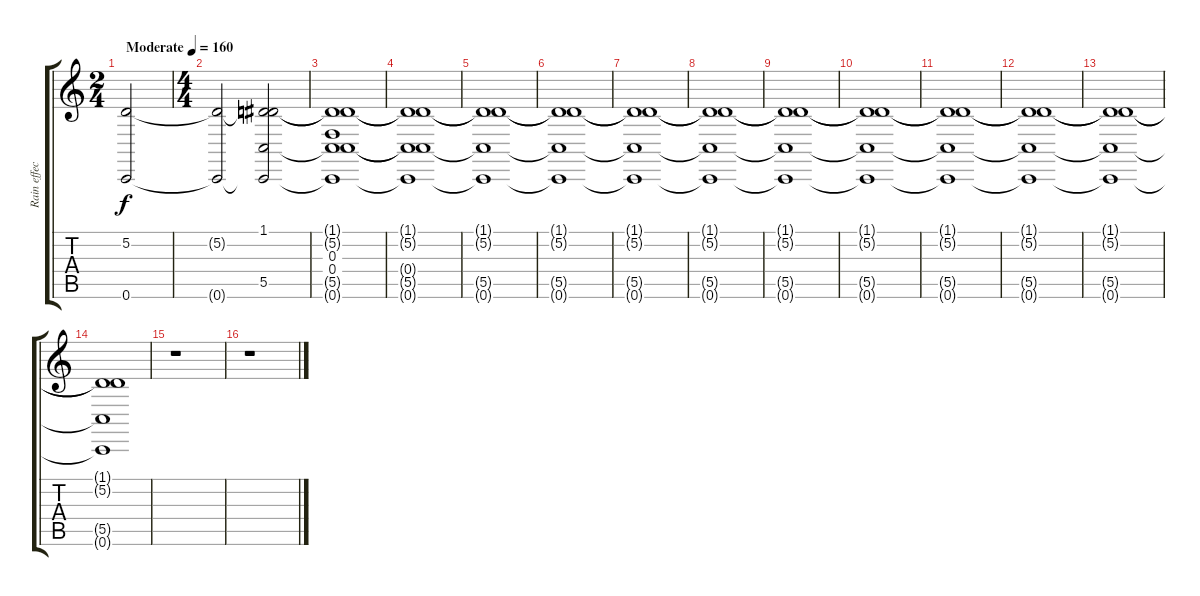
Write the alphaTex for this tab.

\track ("Rain effect" "Rain effec") {instrument applause}
\staff {score tabs}
\tuning (D4 A3 F3 C3 G2 C2) {hide}
\ts (2 4)
\tempo (160 "Moderate")
\clef g2
\ks c
(5.2 0.6).2{dy f instrument applause} |
\ts (4 4)
(5.2{t} 0.6{t}).2 (1.1 5.2{t} 5.5 0.6{t}).2 |
(1.1{t} 5.2{t} 0.3 0.4 5.5{t} 0.6{t}).1 |
(1.1{t} 5.2{t} 0.4{t} 5.5{t} 0.6{t}).1 |
(1.1{t} 5.2{t} 5.5{t} 0.6{t}).1 |
(1.1{t} 5.2{t} 5.5{t} 0.6{t}).1 |
(1.1{t} 5.2{t} 5.5{t} 0.6{t}).1 |
(1.1{t} 5.2{t} 5.5{t} 0.6{t}).1 |
(1.1{t} 5.2{t} 5.5{t} 0.6{t}).1 |
(1.1{t} 5.2{t} 5.5{t} 0.6{t}).1{volume 0} |
(1.1{t} 5.2{t} 5.5{t} 0.6{t}).1 |
(1.1{t} 5.2{t} 5.5{t} 0.6{t}).1 |
(1.1{t} 5.2{t} 5.5{t} 0.6{t}).1 |
(1.1{t} 5.2{t} 5.5{t} 0.6{t}).1 |
r.1 |
r.1
